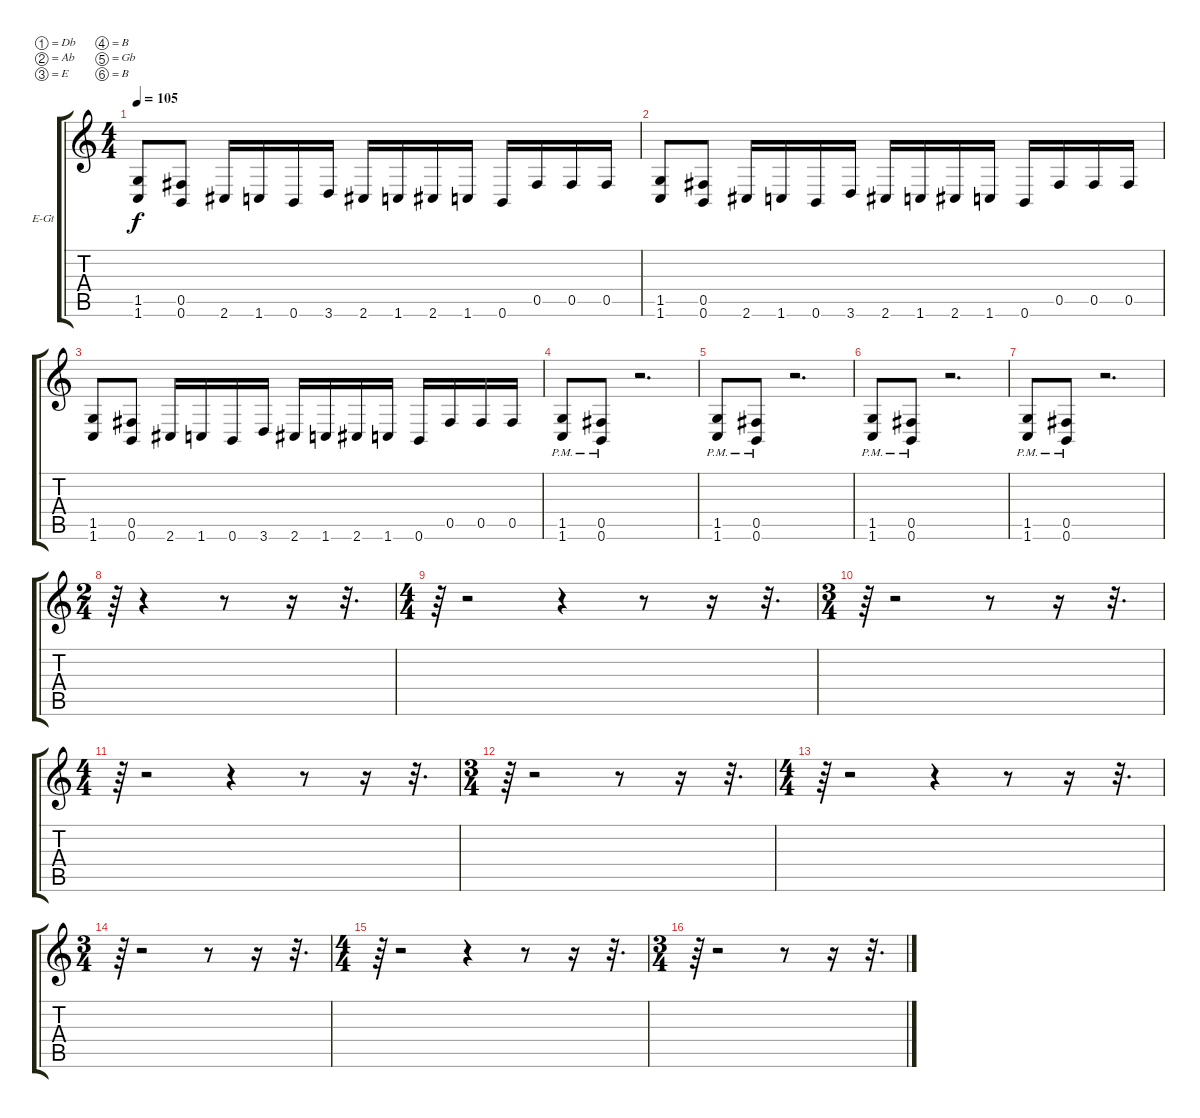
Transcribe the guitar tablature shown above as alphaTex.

\bracketExtendMode groupsimilarinstruments
\firstSystemTrackNameOrientation horizontal
\otherSystemsTrackNameOrientation horizontal
\track ("[ALEX]" "E-Gt") {instrument distortionguitar}
\staff {score tabs}
\tuning (Db4 Ab3 E3 B2 Gb2 B1)
\ts (4 4)
\tempo 105
\clef g2
\ks c
(1.5 1.6).8{dy f} (0.5 0.6).8 2.6.16 1.6.16 0.6.16 3.6.16 2.6.16 1.6.16 2.6.16 1.6.16 0.6.16 0.5.16 0.5.16 0.5.16 |
(1.5 1.6).8 (0.5 0.6).8 2.6.16 1.6.16 0.6.16 3.6.16 2.6.16 1.6.16 2.6.16 1.6.16 0.6.16 0.5.16 0.5.16 0.5.16 |
(1.5 1.6).8 (0.5 0.6).8 2.6.16 1.6.16 0.6.16 3.6.16 2.6.16 1.6.16 2.6.16 1.6.16 0.6.16 0.5.16 0.5.16 0.5.16 |
(1.5{pm} 1.6).8 (0.5{pm} 0.6).8 r.2{d} |
(1.5{pm} 1.6).8 (0.5{pm} 0.6).8 r.2{d} |
(1.5{pm} 1.6).8 (0.5{pm} 0.6).8 r.2{d} |
(1.5{pm} 1.6).8 (0.5{pm} 0.6).8 r.2{d} |
\ts (2 4)
r.64 r.4 r.8 r.16 r.32{d} |
\ts (4 4)
r.64 r.2 r.4 r.8 r.16 r.32{d} |
\ts (3 4)
r.64 r.2 r.8 r.16 r.32{d} |
\ts (4 4)
r.64 r.2 r.4 r.8 r.16 r.32{d} |
\ts (3 4)
r.64 r.2 r.8 r.16 r.32{d} |
\ts (4 4)
r.64 r.2 r.4 r.8 r.16 r.32{d} |
\ts (3 4)
r.64 r.2 r.8 r.16 r.32{d} |
\ts (4 4)
r.64 r.2 r.4 r.8 r.16 r.32{d} |
\ts (3 4)
r.64 r.2 r.8 r.16 r.32{d}
